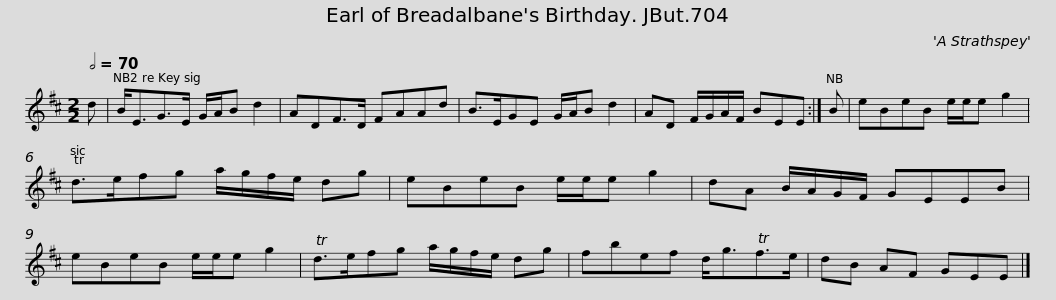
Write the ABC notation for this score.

X:1
L:1/8
Q:1/2=70
M:2/2
I:linebreak $
K:D
V:1 treble
V:1
 d | B<EG>E G/A/B d2 | ADF>D FAAd | B>EGE G/A/B d2 | AD F/G/A/F/ BEE :| %5
 B |$ eBeB e/e/e g2 | Td>efg a/g/f/e/ dg | eBeB e/e/e g2 | dA B/A/G/F/ GEEB | %10
 eBeB e/e/e g2 |$ Td>efg a/g/f/e/ dg | fbef d<gTf>e | dB AF GEE |] %14
